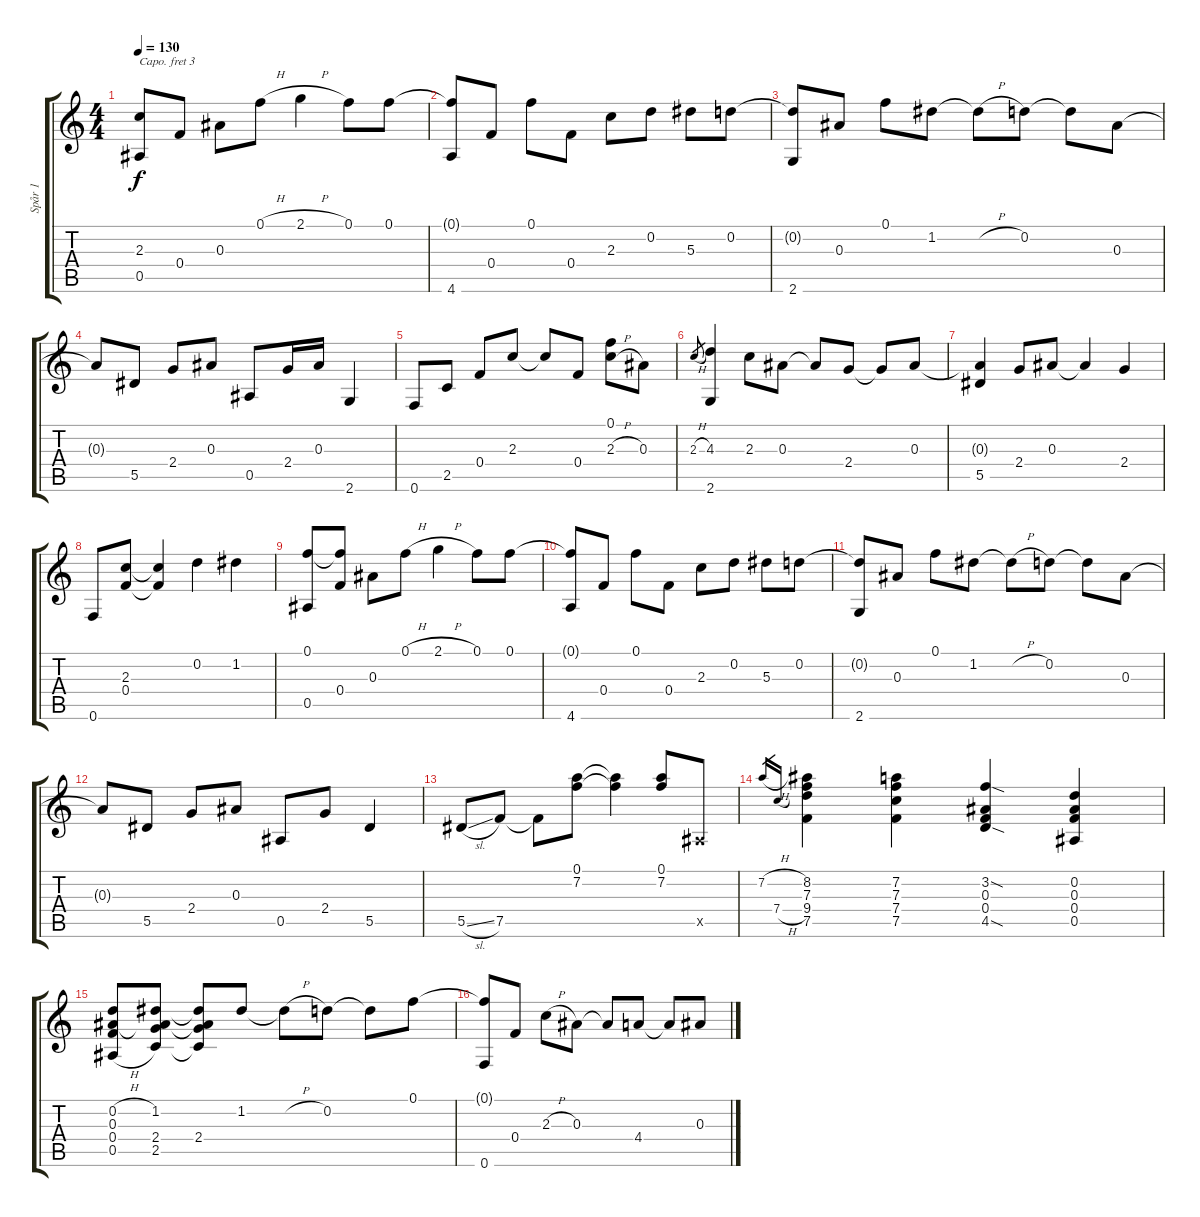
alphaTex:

\track ("Spår 1" "Spår 1") {instrument acousticguitarsteel}
\staff {score tabs}
\capo 3
\tuning (D4 B3 G3 D3 G2 D2) {hide}
\ts (4 4)
\tempo 130
\clef g2
\ks c
(2.3{t} 0.5).8{dy f} 0.4.8 0.3.8 0.1{h}.8 2.1{h}.4 0.1.8 0.1.8 |
(0.1{t} 4.6).8 0.4.8 0.1.8 0.4.8 2.3.8 0.2.8 5.3.8 0.2.8 |
(0.2{t} 2.6).8 0.3.8 0.1.8 1.2.8 1.2{h t}.8 0.2.8 0.2{t}.8 0.3.8 |
0.3{t}.8 5.5.8 2.4.8 0.3.8 0.5.8 2.4.16 0.3.16 2.6.4 |
0.6.8 2.5.8 0.4.8 2.3.8 2.3{t}.8 0.4.8 (0.1 2.3{h}).8 0.3.8 |
2.3{h}.8{gr} (4.3 2.6).4 2.3.8 0.3.8 0.3{t}.8 2.4.8 2.4{t}.8 0.3.8 |
(0.3{t} 5.5).4 2.4.8 0.3.8 0.3{t}.4 2.4.4 |
0.6.8 (2.3 0.4).8 (2.3{t} 0.4{t}).4 0.2.4 1.2.4 |
(0.1 0.5).8 (0.1{t} 0.4).8 0.3.8 0.1{h}.8 2.1{h}.4 0.1.8 0.1.8 |
(0.1{t} 4.6).8 0.4.8 0.1.8 0.4.8 2.3.8 0.2.8 5.3.8 0.2.8 |
(0.2{t} 2.6).8 0.3.8 0.1.8 1.2.8 1.2{h t}.8 0.2.8 0.2{t}.8 0.3.8 |
0.3{t}.8 5.5.8 2.4.8 0.3.8 0.5.8 2.4.8 5.5.4 |
5.5{sl}.8 7.5.8 7.5{t}.8 (0.1 7.2).8 (0.1{t} 7.2{t}).4 (0.1 7.2).8 0.5{x}.8 |
7.2{h}.16{gr} 7.4{h}.16{gr} (8.2 7.3 9.4 7.5).4 (7.2 7.3 7.4 7.5).4 (3.2{sod} 0.3 0.4 4.5{sod}).4 (0.2 0.3 0.4 0.5).4 |
(0.2{h} 0.3 0.4 0.5{h}).8 (1.2 0.3{t} 2.4 2.5).8 (1.2{t} 0.3{t} 2.4 2.5{t}).8 1.2.8 1.2{h t}.8 0.2.8 0.2{t}.8 0.1.8 |
(0.1{t} 0.6).8 0.4.8 2.3{h}.8 0.3.8 0.3{t}.8 4.4.8 4.4{t}.8 0.3.8
